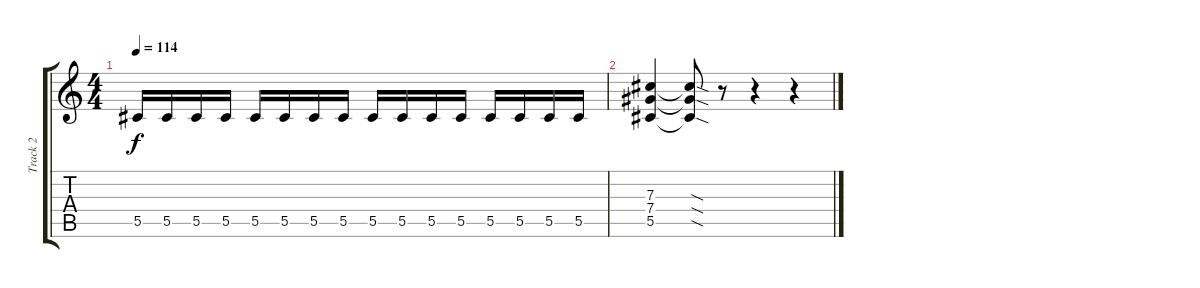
\track ("Track 2" "Track 2") {instrument overdrivenguitar}
\staff {score tabs}
\tuning (Eb4 Bb3 Gb3 Db3 Ab2 Eb2) {hide}
\ts (4 4)
\tempo 114
\clef g2
\ks c
5.5.16{dy f} 5.5.16 5.5.16 5.5.16 5.5.16 5.5.16 5.5.16 5.5.16 5.5.16 5.5.16 5.5.16 5.5.16 5.5.16 5.5.16 5.5.16 5.5.16 |
(7.3 7.4 5.5).4 (7.3{sod t} 7.4{sod t} 5.5{sod t}).8 r.8 r.4 r.4
